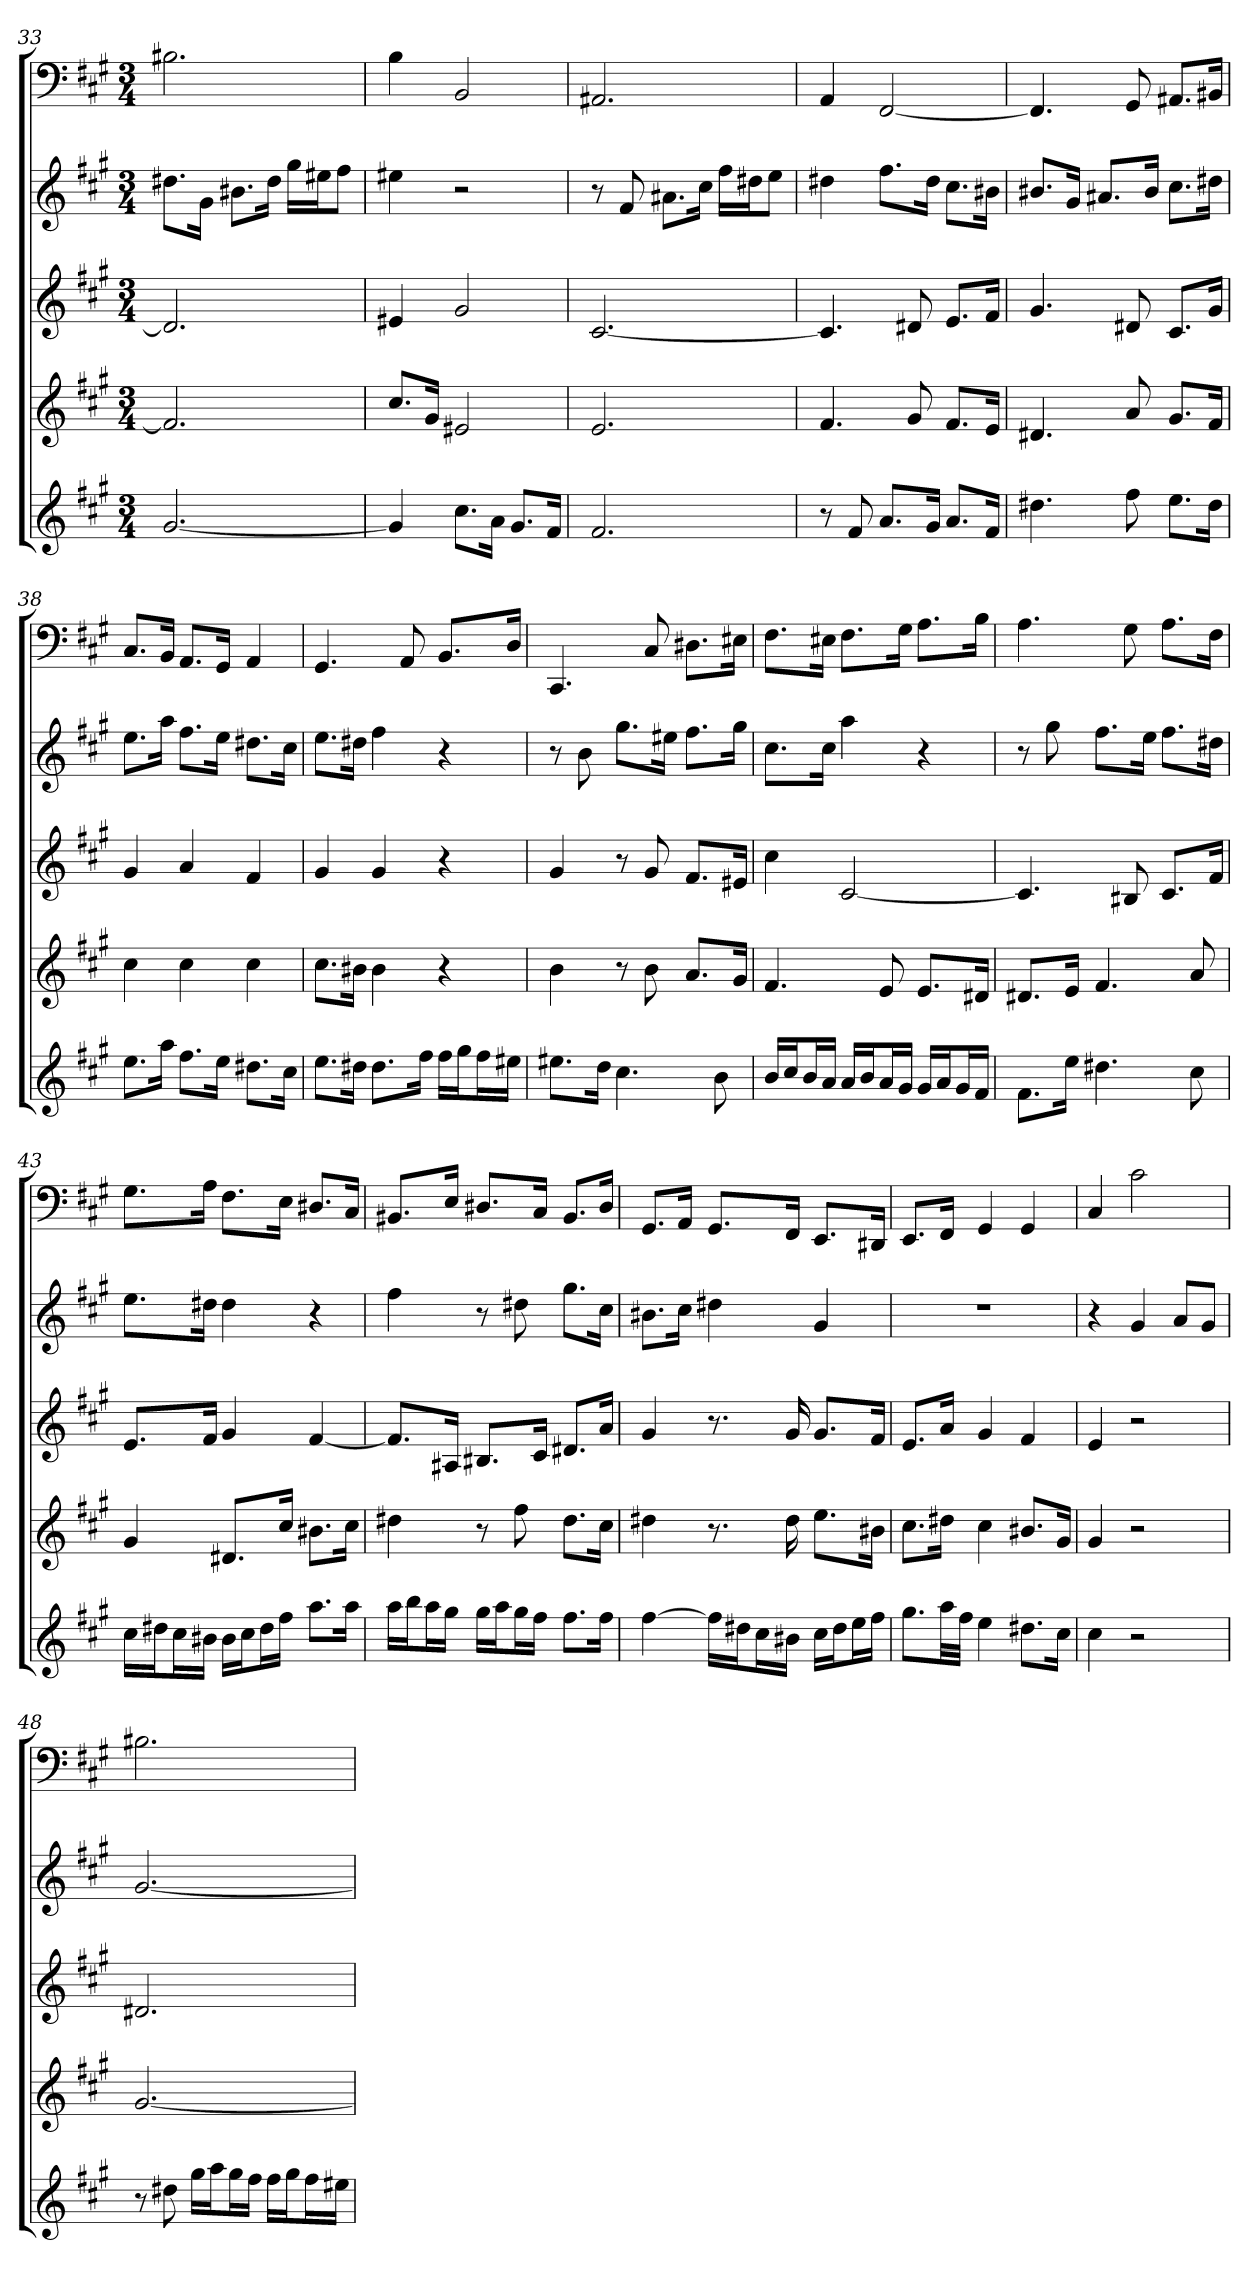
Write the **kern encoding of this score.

**kern	**kern	**kern	**kern	**kern
*part5	*part4	*part3	*part2	*part1
*staff5	*staff4	*staff3	*staff2	*staff1
*clefG2	*clefG2	*clefG2	*clefG2	*clefF4
*k[f#c#g#]	*k[f#c#g#]	*k[f#c#g#]	*k[f#c#g#]	*k[f#c#g#]
*f#:	*f#:	*f#:	*f#:	*f#:
*M3/4	*M3/4	*M3/4	*M3/4	*M3/4
=33	=33	=33	=33	=33
[2.g#	2.f#]	2.d#]	8.dd#X\L	2.B#X
.	.	.	16g#\Jk	.
.	.	.	8.b#X\L	.
.	.	.	16dd#\Jk	.
.	.	.	16gg#\LL	.
.	.	.	16ee#X\J	.
.	.	.	8ff#\J	.
=34	=34	=34	=34	=34
4g#]	8.cc#/L	4e#X	4ee#X	4B
.	16g#/Jk	.	.	.
8.cc#\L	2e#X	2g#	2r	2BB
16a\Jk	.	.	.	.
8.g#/L	.	.	.	.
16f#/Jk	.	.	.	.
=35	=35	=35	=35	=35
2.f#	2.e	[2.c#	8r	2.AA#X
.	.	.	8f#	.
.	.	.	8.a#X\L	.
.	.	.	16cc#\Jk	.
.	.	.	16ff#\LL	.
.	.	.	16dd#X\J	.
.	.	.	8ee\J	.
=36	=36	=36	=36	=36
8r	4.f#	4.c#]	4dd#X	4AA
8f#	.	.	.	.
8.a/L	.	.	8.ff#\L	[2FF#
.	8g#	8d#X	.	.
16g#/Jk	.	.	16dd#\Jk	.
8.a/L	8.f#/L	8.e/L	8.cc#\L	.
16f#/Jk	16e/Jk	16f#/Jk	16b#X\Jk	.
=37	=37	=37	=37	=37
4.dd#X	4.d#X	4.g#	8.b#X/L	4.FF#]
.	.	.	16g#/Jk	.
.	.	.	8.a#X/L	.
8ff#	8a	8d#X	.	8GG#
.	.	.	16b#/Jk	.
8.ee\L	8.g#/L	8.c#/L	8.cc#\L	8.AA#X/L
16dd#\Jk	16f#/Jk	16g#/Jk	16dd#X\Jk	16BB#X/Jk
=38	=38	=38	=38	=38
8.ee\L	4cc#	4g#	8.ee\L	8.C#/L
16aa\Jk	.	.	16aa\Jk	16BB/Jk
8.ff#\L	4cc#	4a	8.ff#\L	8.AA/L
16ee\Jk	.	.	16ee\Jk	16GG#/Jk
8.dd#X\L	4cc#	4f#	8.dd#X\L	4AA
16cc#\Jk	.	.	16cc#\Jk	.
=39	=39	=39	=39	=39
8.ee\L	8.cc#\L	4g#	8.ee\L	4.GG#
16dd#X\Jk	16b#X\Jk	.	16dd#X\Jk	.
8.dd#\L	4b#	4g#	4ff#	.
.	.	.	.	8AA
16ff#\Jk	.	.	.	.
16ff#\LL	4r	4r	4r	8.BB/L
16gg#\J	.	.	.	.
16ff#\L	.	.	.	.
16ee#X\JJ	.	.	.	16D/Jk
=40	=40	=40	=40	=40
8.ee#X\L	4b	4g#	8r	4.CC#
.	.	.	8b	.
16dd\Jk	.	.	.	.
4.cc#	8r	8r	8.gg#\L	.
.	8b	8g#	.	8C#
.	.	.	16ee#X\Jk	.
.	8.a/L	8.f#/L	8.ff#\L	8.D#X\L
8b	.	.	.	.
.	16g#/Jk	16e#X/Jk	16gg#\Jk	16E#X\Jk
=41	=41	=41	=41	=41
16b/LL	4.f#	4cc#	8.cc#\L	8.F#\L
16cc#/J	.	.	.	.
16b/L	.	.	.	.
16a/JJ	.	.	16cc#\Jk	16E#X\Jk
16a/LL	.	[2c#	4aa	8.F#\L
16b/J	.	.	.	.
16a/L	8e	.	.	.
16g#/JJ	.	.	.	16G#\Jk
16g#/LL	8.e/L	.	4r	8.A\L
16a/J	.	.	.	.
16g#/L	.	.	.	.
16f#/JJ	16d#X/Jk	.	.	16B\Jk
=42	=42	=42	=42	=42
8.f#\L	8.d#X/L	4.c#]	8r	4.A
.	.	.	8gg#	.
16ee\Jk	16e/Jk	.	.	.
4.dd#X	4.f#	.	8.ff#\L	.
.	.	8B#X	.	8G#
.	.	.	16ee\Jk	.
.	.	8.c#/L	8.ff#\L	8.A\L
8cc#	8a	.	.	.
.	.	16f#/Jk	16dd#X\Jk	16F#\Jk
=43	=43	=43	=43	=43
16cc#\LL	4g#	8.e/L	8.ee\L	8.G#\L
16dd#X\J	.	.	.	.
16cc#\L	.	.	.	.
16b#X\JJ	.	16f#/Jk	16dd#X\Jk	16A\Jk
16b#\LL	8.d#X/L	4g#	4dd#	8.F#\L
16cc#\J	.	.	.	.
16dd#\L	.	.	.	.
16ff#\JJ	16cc#/Jk	.	.	16E\Jk
8.aa\L	8.b#X\L	[4f#	4r	8.D#X/L
16aa\Jk	16cc#\Jk	.	.	16C#/Jk
=44	=44	=44	=44	=44
16aa\LL	4dd#X	8.f#/L]	4ff#	8.BB#X/L
16bb\J	.	.	.	.
16aa\L	.	.	.	.
16gg#\JJ	.	16A#X/Jk	.	16E/Jk
16gg#\LL	8r	8.B#X/L	8r	8.D#X/L
16aa\J	.	.	.	.
16gg#\L	8ff#	.	8dd#X	.
16ff#\JJ	.	16c#/Jk	.	16C#/Jk
8.ff#\L	8.dd#\L	8.d#X/L	8.gg#\L	8.BB#/L
16ff#\Jk	16cc#\Jk	16a/Jk	16cc#\Jk	16D#/Jk
=45	=45	=45	=45	=45
[4ff#	4dd#X	4g#	8.b#X\L	8.GG#/L
.	.	.	16cc#\Jk	16AA/Jk
16ff#\LL]	8.r	8.r	4dd#X	8.GG#/L
16dd#X\J	.	.	.	.
16cc#\L	.	.	.	.
16b#X\JJ	16dd#	16g#	.	16FF#/Jk
16cc#\LL	8.ee\L	8.g#/L	4g#	8.EE/L
16dd#\J	.	.	.	.
16ee\L	.	.	.	.
16ff#\JJ	16b#X\Jk	16f#/Jk	.	16DD#X/Jk
=46	=46	=46	=46	=46
8.gg#\L	8.cc#\L	8.e/L	2.r	8.EE/L
32aa\LL	16dd#X\Jk	16a/Jk	.	16FF#/Jk
32ff#\JJJ	.	.	.	.
4ee	4cc#	4g#	.	4GG#
8.dd#X\L	8.b#X/L	4f#	.	4GG#
16cc#\Jk	16g#/Jk	.	.	.
=47	=47	=47	=47	=47
4cc#	4g#	4e	4r	4C#
2r	2r	2r	4g#	2c#
.	.	.	8a/L	.
.	.	.	8g#/J	.
=48	=48	=48	=48	=48
8r	[2.g#	2.d#X	[2.g#	2.B#X
8dd#X	.	.	.	.
16gg#\LL	.	.	.	.
16aa\J	.	.	.	.
16gg#\L	.	.	.	.
16ff#\JJ	.	.	.	.
16ff#\LL	.	.	.	.
16gg#\J	.	.	.	.
16ff#\L	.	.	.	.
16ee#X\JJ	.	.	.	.
=	=	=	=	=
*-	*-	*-	*-	*-
